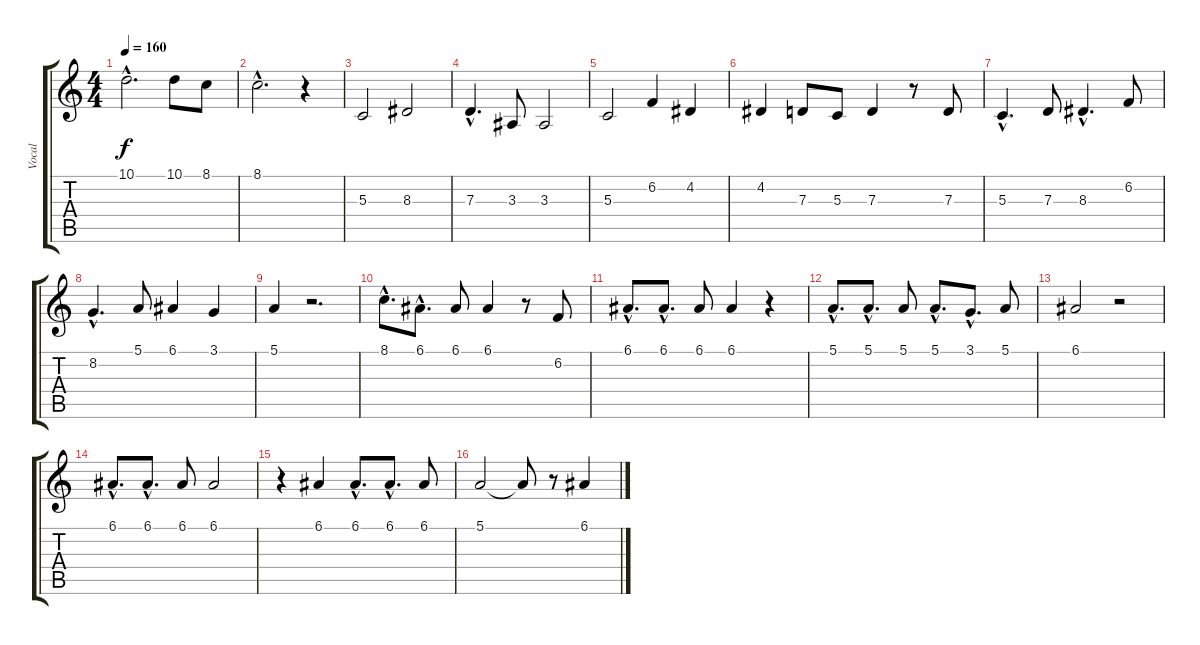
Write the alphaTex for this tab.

\track ("Vocal" "Vocal") {instrument lead6voice}
\staff {score tabs}
\tuning (E4 B3 G3 D3 A2 E2) {hide}
\ts (4 4)
\tempo 160
\clef g2
\ks c
10.1{hac}.2{d dy f} 10.1.8 8.1.8 |
8.1{hac}.2{d} r.4 |
5.3.2 8.3.2 |
7.3{hac}.4{d} 3.3.8 3.3.2 |
5.3.2 6.2.4 4.2.4 |
4.2.4 7.3.8 5.3.8 7.3.4 r.8 7.3.8 |
5.3{hac}.4{d} 7.3.8 8.3{hac}.4{d} 6.2.8 |
8.2{hac}.4{d} 5.1.8 6.1.4 3.1.4 |
5.1.4 r.2{d} |
8.1{hac}.8{d} 6.1{hac}.8{d} 6.1.8 6.1.4 r.8 6.2.8 |
6.1{hac}.8{d} 6.1{hac}.8{d} 6.1.8 6.1.4 r.4 |
5.1{hac}.8{d} 5.1{hac}.8{d} 5.1.8 5.1{hac}.8{d} 3.1{hac}.8{d} 5.1.8 |
6.1.2 r.2 |
6.1{hac}.8{d} 6.1{hac}.8{d} 6.1.8 6.1.2 |
r.4 6.1.4 6.1{hac}.8{d} 6.1{hac}.8{d} 6.1.8 |
5.1.2 5.1{t}.8 r.8 6.1.4
